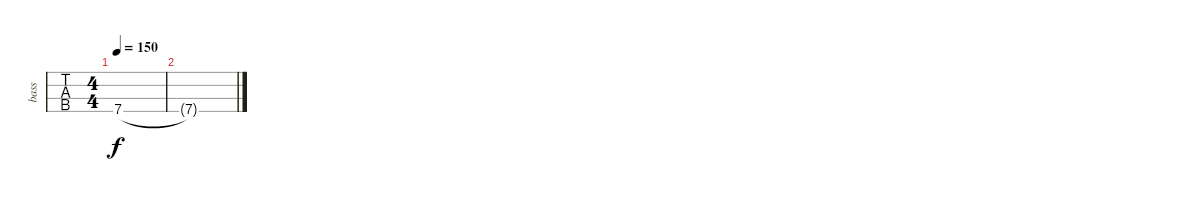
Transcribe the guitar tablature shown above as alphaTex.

\track ("bass" "bass") {instrument electricbassfinger}
\staff {tabs}
\tuning (G2 D2 A1 E1) {hide}
\ts (4 4)
\tempo 150
\clef f4
\ks c
7.4{t}.1{dy f} |
7.4{t}.1
